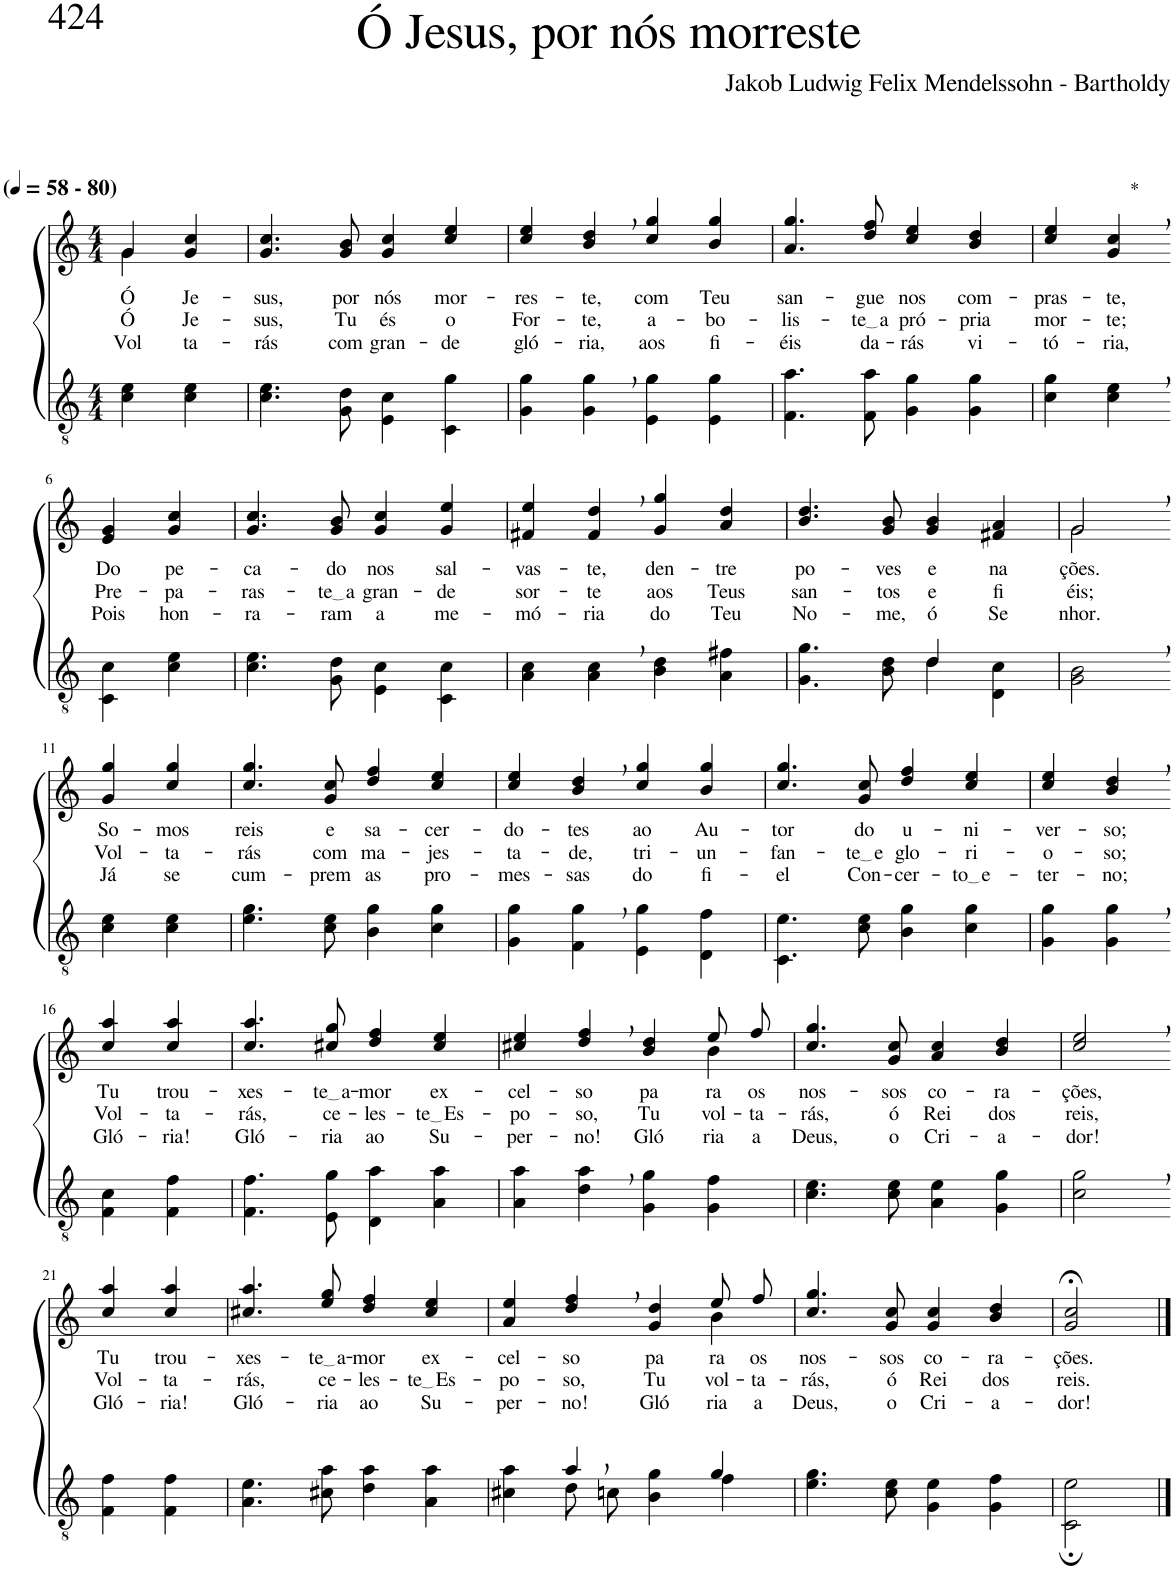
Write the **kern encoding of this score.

**kern	**kern	**text	**text	**text
*part2	*part1	*part1	*part1	*part1
*staff2	*staff1	*staff1	*staff1	*staff1
*I"Parte III e IV	*I"Parte I e II	*	*	*
*clefGv2	*clefG2	*	*	*
*Trd4c7	*Trd4c7	*	*	*
*k[]	*k[]	*	*	*
*M4/4	*M4/4	*	*	*
*MM58	*MM58	*	*	*
=1	=1	=1	=1	=1
*	*^	*	*	*
!	!LO:TX:a:B:t=(	!	!	!	!
!	!LO:TX:a:B:t=- 80)	!	!	!	!
!	!	!	!LO:LY:b	!LO:LY:b	!LO:LY:b
4c\ 4e\	4g/	4g\	Ó	Ó	Vol-
!	!	!	!LO:LY:b	!LO:LY:b	!LO:LY:b
4c\ 4e\	4g/ 4cc/	4ryy	Je-	Je-	-ta-
=2	=2	=2	=2	=2	=2
!	!	!	!LO:LY:b	!LO:LY:b	!LO:LY:b
*	*v	*v	*	*	*
4.c\ 4.e\	4.g/ 4.cc/	-sus,	-sus,	-rás
!	!	!LO:LY:b	!LO:LY:b	!LO:LY:b
8G\ 8d\	8g/ 8b/	por	Tu	com
!	!	!LO:LY:b	!LO:LY:b	!LO:LY:b
4E\ 4c\	4g/ 4cc/	nós	és	gran-
!	!	!LO:LY:b	!LO:LY:b	!LO:LY:b
4C\ 4g\	4cc/ 4ee/	mor-	o	-de
=3	=3	=3	=3	=3
!	!	!LO:LY:b	!LO:LY:b	!LO:LY:b
4G\ 4g\	4cc/ 4ee/	-res-	For-	gló-
!	!	!LO:LY:b	!LO:LY:b	!LO:LY:b
4G\, 4g\,	4b/, 4dd/,	-te,	-te,	-ria,
!	!	!LO:LY:b	!LO:LY:b	!LO:LY:b
4E\ 4g\	4cc/ 4gg/	com	a-	aos
!	!	!LO:LY:b	!LO:LY:b	!LO:LY:b
4E\ 4g\	4b/ 4gg/	Teu	-bo-	fi-
=4	=4	=4	=4	=4
!	!	!LO:LY:b	!LO:LY:b	!LO:LY:b
4.F\ 4.a\	4.a/ 4.gg/	san-	-lis-	-éis
!	!	!LO:LY:b	!LO:LY:b	!LO:LY:b
8F\ 8a\	8dd/ 8ff/	-gue	te a	da-
!	!	!LO:LY:b	!LO:LY:b	!LO:LY:b
4G\ 4g\	4cc/ 4ee/	nos	pró-	-rás
!	!	!LO:LY:b	!LO:LY:b	!LO:LY:b
4G\ 4g\	4b/ 4dd/	com-	-pria	vi-
=5	=5	=5	=5	=5
!	!	!LO:LY:b	!LO:LY:b	!LO:LY:b
4c\ 4g\	4cc/ 4ee/	-pras-	mor-	-tó-
!	!LO:TX:a:t=*	!	!	!
!	!	!LO:LY:b	!LO:LY:b	!LO:LY:b
4c\, 4e\,	4g/, 4cc/,	-te,	-te;	-ria,
!!LO:LB:g=z
=6-	=6-	=6-	=6-	=6-
!	!	!LO:LY:b	!LO:LY:b	!LO:LY:b
4C\ 4c\	4e/ 4g/	Do	Pre-	Pois
!	!	!LO:LY:b	!LO:LY:b	!LO:LY:b
4c\ 4e\	4g/ 4cc/	pe-	-pa-	hon-
=7	=7	=7	=7	=7
!	!	!LO:LY:b	!LO:LY:b	!LO:LY:b
4.c\ 4.e\	4.g/ 4.cc/	-ca-	-ras-	-ra-
!	!	!LO:LY:b	!LO:LY:b	!LO:LY:b
8G\ 8d\	8g/ 8b/	-do	te a	-ram
!	!	!LO:LY:b	!LO:LY:b	!LO:LY:b
4E\ 4c\	4g/ 4cc/	nos	gran-	a
!	!	!LO:LY:b	!LO:LY:b	!LO:LY:b
4C\ 4c\	4g/ 4ee/	sal-	-de	me-
=8	=8	=8	=8	=8
!	!	!LO:LY:b	!LO:LY:b	!LO:LY:b
4A\ 4c\	4f#X/ 4ee/	-vas-	sor-	-mó-
!	!	!LO:LY:b	!LO:LY:b	!LO:LY:b
4A\, 4c\,	4f#/, 4dd/,	-te,	-te	-ria
!	!	!LO:LY:b	!LO:LY:b	!LO:LY:b
4B\ 4d\	4g/ 4gg/	den-	aos	do
!	!	!LO:LY:b	!LO:LY:b	!LO:LY:b
4A\ 4f#X\	4a/ 4dd/	-tre	Teus	Teu
=9	=9	=9	=9	=9
*^	*	*	*	*
!	!	!	!LO:LY:b	!LO:LY:b	!LO:LY:b
2ryy	4.G\ 4.g\	4.b/ 4.dd/	po-	san-	No-
!	!	!	!LO:LY:b	!LO:LY:b	!LO:LY:b
.	8B\ 8d\	8g/ 8b/	-ves	-tos	-me,
!	!	!	!LO:LY:b	!LO:LY:b	!LO:LY:b
4d/	4d\	4g/ 4b/	e	e	ó
!	!	!	!LO:LY:b	!LO:LY:b	!LO:LY:b
4ryy	4D\ 4c\	4f#X/ 4a/	na-	fi-	Se-
=10	=10	=10	=10	=10	=10
*	*	*^	*	*	*
!	!	!	!	!LO:LY:b	!LO:LY:b	!LO:LY:b
*v	*v	*	*	*	*	*
2G\, 2B\,	2g,/	2g\	-ções.	-éis;	-nhor.
!!LO:LB:g=z
=11-	=11-	=11-	=11-	=11-	=11-
!	!	!	!LO:LY:b	!LO:LY:b	!LO:LY:b
*	*v	*v	*	*	*
4c\ 4e\	4g/ 4gg/	-So-	Vol-	Já
!	!	!LO:LY:b	!LO:LY:b	!LO:LY:b
4c\ 4e\	4cc/ 4gg/	-mos	-ta-	se
=12	=12	=12	=12	=12
!	!	!LO:LY:b	!LO:LY:b	!LO:LY:b
4.e\ 4.g\	4.cc/ 4.gg/	reis	-rás	cum-
!	!	!LO:LY:b	!LO:LY:b	!LO:LY:b
8c\ 8e\	8g/ 8cc/	e	com	-prem
!	!	!LO:LY:b	!LO:LY:b	!LO:LY:b
4B\ 4g\	4dd/ 4ff/	sa-	ma-	as
!	!	!LO:LY:b	!LO:LY:b	!LO:LY:b
4c\ 4g\	4cc/ 4ee/	-cer-	-jes-	pro-
=13	=13	=13	=13	=13
!	!	!LO:LY:b	!LO:LY:b	!LO:LY:b
4G\ 4g\	4cc/ 4ee/	-do-	-ta-	-mes-
!	!	!LO:LY:b	!LO:LY:b	!LO:LY:b
4F\, 4g\,	4b/, 4dd/,	-tes	-de,	-sas
!	!	!LO:LY:b	!LO:LY:b	!LO:LY:b
4E\ 4g\	4cc/ 4gg/	ao	tri-	do
!	!	!LO:LY:b	!LO:LY:b	!LO:LY:b
4D\ 4f\	4b/ 4gg/	Au-	-un-	fi-
=14	=14	=14	=14	=14
!	!	!LO:LY:b	!LO:LY:b	!LO:LY:b
4.C\ 4.e\	4.cc/ 4.gg/	-tor	-fan-	-el
!	!	!LO:LY:b	!LO:LY:b	!LO:LY:b
8c\ 8e\	8g/ 8cc/	do	te e	Con-
!	!	!LO:LY:b	!LO:LY:b	!LO:LY:b
4B\ 4g\	4dd/ 4ff/	u-	glo-	-cer-
!	!	!LO:LY:b	!LO:LY:b	!LO:LY:b
4c\ 4g\	4cc/ 4ee/	-ni-	-ri-	to e
=15	=15	=15	=15	=15
!	!	!LO:LY:b	!LO:LY:b	!LO:LY:b
4G\ 4g\	4cc/ 4ee/	-ver-	-o-	-ter-
!	!	!LO:LY:b	!LO:LY:b	!LO:LY:b
4G\, 4g\,	4b/, 4dd/,	-so;	-so;	-no;
!!LO:LB:g=z
=16-	=16-	=16-	=16-	=16-
!	!	!LO:LY:b	!LO:LY:b	!LO:LY:b
4F\ 4c\	4cc/ 4aa/	Tu	Vol-	Gló-
!	!	!LO:LY:b	!LO:LY:b	!LO:LY:b
4F\ 4f\	4cc/ 4aa/	trou-	-ta-	-ria!
=17	=17	=17	=17	=17
!	!	!LO:LY:b	!LO:LY:b	!LO:LY:b
4.F\ 4.f\	4.cc/ 4.aa/	-xes-	-rás,	Gló-
!	!	!LO:LY:b	!LO:LY:b	!LO:LY:b
8E\ 8g\	8cc#X/ 8gg/	te a	ce-	-ria
!	!	!LO:LY:b	!LO:LY:b	!LO:LY:b
4D\ 4a\	4dd/ 4ff/	-mor	-les-	ao
!	!	!LO:LY:b	!LO:LY:b	!LO:LY:b
4A\ 4a\	4cc#/ 4ee/	ex-	te Es	Su-
=18	=18	=18	=18	=18
!	!	!LO:LY:b	!LO:LY:b	!LO:LY:b
*	*^	*	*	*
4A\ 4a\	4cc#X/ 4ee/	2.ryy	-cel-	-po-	-per-
!	!	!	!LO:LY:b	!LO:LY:b	!LO:LY:b
4d\, 4a\,	4dd/, 4ff/,	.	-so	-so,	-no!
!	!	!	!LO:LY:b	!LO:LY:b	!LO:LY:b
4G\ 4g\	4b/ 4dd/	.	pa-	Tu	Gló-
!	!	!	!LO:LY:b	!LO:LY:b	!LO:LY:b
4G\ 4f\	8ee/L	4b\	ra	vol-	-ria
!	!	!	!LO:LY:b	!LO:LY:b	!LO:LY:b
.	8ff/J	.	os	-ta-	a
*	*v	*v	*	*	*
=19	=19	=19	=19	=19
!	!	!LO:LY:b	!LO:LY:b	!LO:LY:b
4.c\ 4.e\	4.cc/ 4.gg/	nos-	-rás,	Deus,
!	!	!LO:LY:b	!LO:LY:b	!LO:LY:b
8c\ 8e\	8g/ 8cc/	-sos	ó	o
!	!	!LO:LY:b	!LO:LY:b	!LO:LY:b
4A\ 4e\	4a/ 4cc/	co-	Rei	Cri-
!	!	!LO:LY:b	!LO:LY:b	!LO:LY:b
4G\ 4g\	4b/ 4dd/	-ra-	dos	-a-
=20	=20	=20	=20	=20
!	!	!LO:LY:b	!LO:LY:b	!LO:LY:b
2c\, 2g\,	2cc/, 2ee/,	-ções,	reis,	-dor!
!!LO:LB:g=z
=21-	=21-	=21-	=21-	=21-
!	!	!LO:LY:b	!LO:LY:b	!LO:LY:b
4F\ 4f\	4cc/ 4aa/	Tu	Vol-	Gló-
!	!	!LO:LY:b	!LO:LY:b	!LO:LY:b
4F\ 4f\	4cc/ 4aa/	trou-	-ta-	-ria!
=22	=22	=22	=22	=22
!	!	!LO:LY:b	!LO:LY:b	!LO:LY:b
4.A\ 4.e\	4.cc#X/ 4.aa/	-xes-	-rás,	Gló-
!	!	!LO:LY:b	!LO:LY:b	!LO:LY:b
8c#X\ 8a\	8ee/ 8gg/	te a	ce-	-ria
!	!	!LO:LY:b	!LO:LY:b	!LO:LY:b
4d\ 4a\	4dd/ 4ff/	-mor	-les-	ao
!	!	!LO:LY:b	!LO:LY:b	!LO:LY:b
4A\ 4a\	4cc#/ 4ee/	ex-	te Es	Su-
=23	=23	=23	=23	=23
*^	*	*	*	*
!	!	!	!LO:LY:b	!LO:LY:b	!LO:LY:b
*	*	*^	*	*	*
4ryy	4c#X\ 4a\	4a/ 4ee/	2.ryy	-cel-	-po-	-per-
!	!	!	!	!LO:LY:b	!LO:LY:b	!LO:LY:b
4a,/	8d\L	4dd/, 4ff/,	.	-so	-so,	-no!
.	8cn\J	.	.	.	.	.
!	!	!	!	!LO:LY:b	!LO:LY:b	!LO:LY:b
4ryy	4B\ 4g\	4g/ 4dd/	.	pa-	Tu	Gló-
!	!	!	!	!LO:LY:b	!LO:LY:b	!LO:LY:b
4g/	4f\	8ee/L	4b\	-ra	vol-	-ria
!	!	!	!	!LO:LY:b	!LO:LY:b	!LO:LY:b
.	.	8ff/J	.	os	-ta-	a
*v	*v	*	*	*	*	*
*	*v	*v	*	*	*
=24	=24	=24	=24	=24
!	!	!LO:LY:b	!LO:LY:b	!LO:LY:b
4.e\ 4.g\	4.cc/ 4.gg/	nos-	-rás,	Deus,
!	!	!LO:LY:b	!LO:LY:b	!LO:LY:b
8c\ 8e\	8g/ 8cc/	-sos	ó	o
!	!	!LO:LY:b	!LO:LY:b	!LO:LY:b
4G\ 4e\	4g/ 4cc/	co-	Rei	Cri-
!	!	!LO:LY:b	!LO:LY:b	!LO:LY:b
4G\ 4f\	4b/ 4dd/	-ra-	dos	-a-
=25	=25	=25	=25	=25
!	!	!LO:LY:b	!LO:LY:b	!LO:LY:b
2C\; 2e\;	2g/;< 2cc/;<	-ções.	reis.	-dor!
==	==	==	==	==
*-	*-	*-	*-	*-
